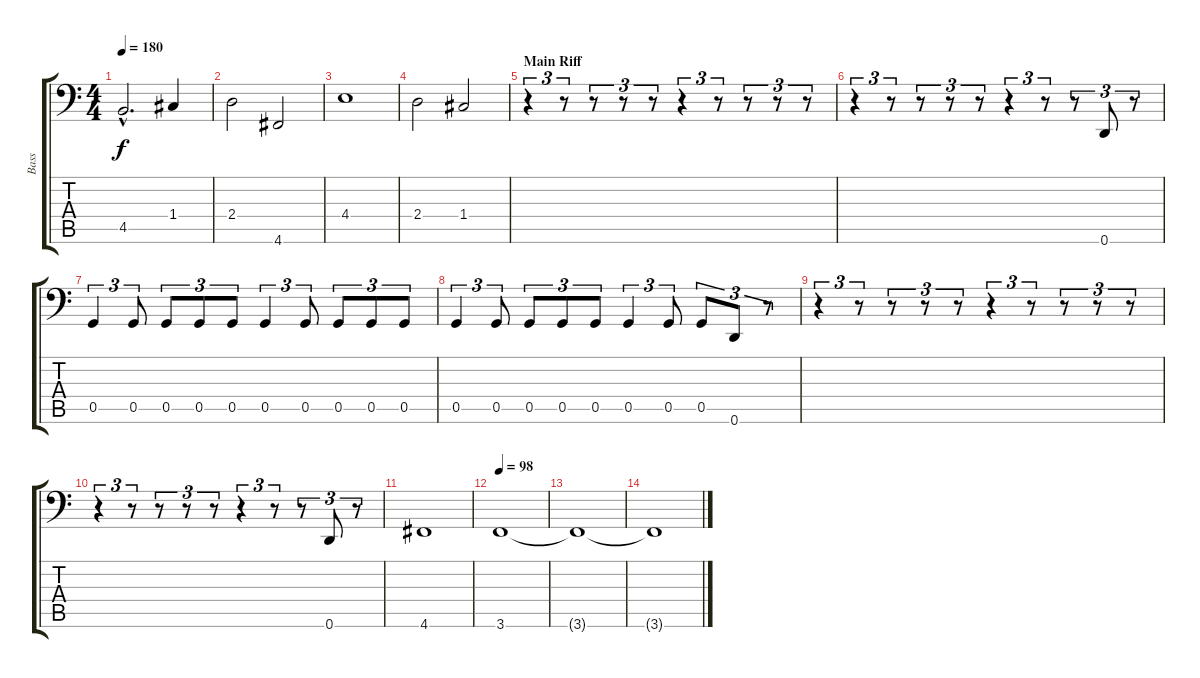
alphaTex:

\track ("Bass" "Bass") {instrument electricbasspick}
\staff {score tabs}
\tuning (D3 A2 F2 C2 G1 D1) {hide}
\ts (4 4)
\tempo 180
\clef f4
\ks c
4.5{hac}.2{d dy f} 1.4.4 |
2.4.2 4.6.2 |
4.4.1 |
2.4.2 1.4.2 |
\section ("" "Main Riff")
r.4{tu (3 2)} r.8{tu (3 2)} r.8{tu (3 2)} r.8{tu (3 2)} r.8{tu (3 2)} r.4{tu (3 2)} r.8{tu (3 2)} r.8{tu (3 2)} r.8{tu (3 2)} r.8{tu (3 2)} |
r.4{tu (3 2)} r.8{tu (3 2)} r.8{tu (3 2)} r.8{tu (3 2)} r.8{tu (3 2)} r.4{tu (3 2)} r.8{tu (3 2)} r.8{tu (3 2)} 0.6.8{tu (3 2)} r.8{tu (3 2)} |
0.5.4{tu (3 2)} 0.5.8{tu (3 2)} 0.5.8{tu (3 2)} 0.5.8{tu (3 2)} 0.5.8{tu (3 2)} 0.5.4{tu (3 2)} 0.5.8{tu (3 2)} 0.5.8{tu (3 2)} 0.5.8{tu (3 2)} 0.5.8{tu (3 2)} |
0.5.4{tu (3 2)} 0.5.8{tu (3 2)} 0.5.8{tu (3 2)} 0.5.8{tu (3 2)} 0.5.8{tu (3 2)} 0.5.4{tu (3 2)} 0.5.8{tu (3 2)} 0.5.8{tu (3 2)} 0.6.8{tu (3 2)} r.8{tu (3 2)} |
r.4{tu (3 2)} r.8{tu (3 2)} r.8{tu (3 2)} r.8{tu (3 2)} r.8{tu (3 2)} r.4{tu (3 2)} r.8{tu (3 2)} r.8{tu (3 2)} r.8{tu (3 2)} r.8{tu (3 2)} |
r.4{tu (3 2)} r.8{tu (3 2)} r.8{tu (3 2)} r.8{tu (3 2)} r.8{tu (3 2)} r.4{tu (3 2)} r.8{tu (3 2)} r.8{tu (3 2)} 0.6.8{tu (3 2)} r.8{tu (3 2)} |
4.6.1 |
\tempo 98
3.6.1 |
3.6{t}.1 |
3.6{t}.1
